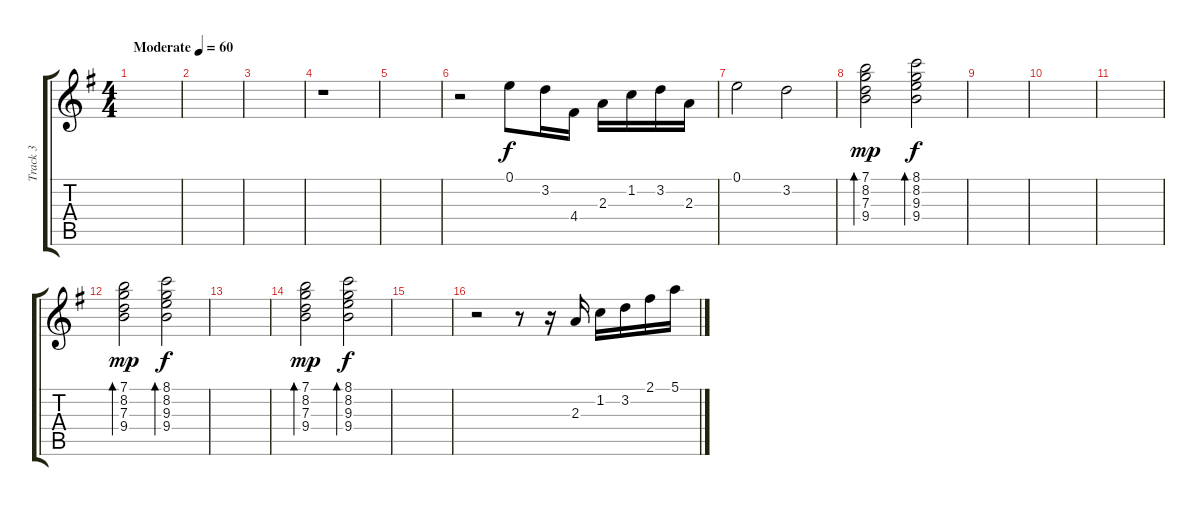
\track ("Track 3" "Track 3") {instrument acousticguitarnylon}
\staff {score tabs}
\tuning (E4 B3 G3 D3 A2 E2) {hide}
\ts (4 4)
\tempo (60 "Moderate")
\clef g2
\ks g
|
|
|
r.1 |
|
r.2 0.1.8 3.2.16 4.4.16 2.3.16 1.2.16 3.2.16 2.3.16 |
0.1.2 3.2.2 |
(7.1 8.2 7.3 9.4).2{bd 480 dy mp} (8.1 8.2 9.3 9.4).2{bd 480 dy f} |
|
|
|
(7.1 8.2 7.3 9.4).2{bd 480 dy mp} (8.1 8.2 9.3 9.4).2{bd 480 dy f} |
|
(7.1 8.2 7.3 9.4).2{bd 480 dy mp} (8.1 8.2 9.3 9.4).2{bd 480 dy f} |
|
r.2 r.8 r.16 2.3.16 1.2.16 3.2.16 2.1.16 5.1.16
